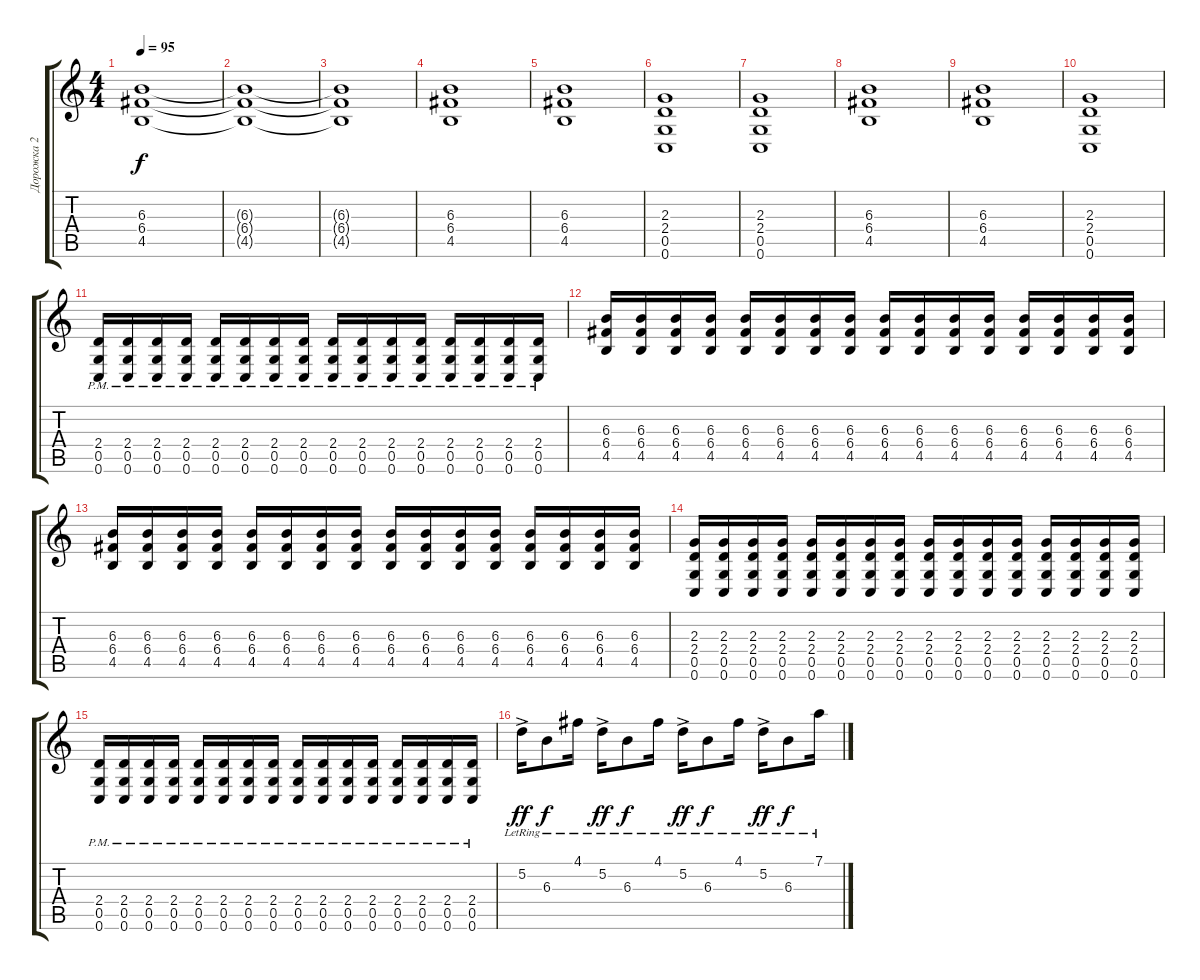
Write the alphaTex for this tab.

\track ("Дорожка 2" "Дорожка 2") {instrument distortionguitar}
\staff {score tabs}
\tuning (D4 A3 F3 C3 G2 C2) {hide}
\ts (4 4)
\tempo 95
\clef g2
\ks c
(6.3{t} 6.4{t} 4.5{t}).1{dy f} |
(6.3{t} 6.4{t} 4.5{t}).1 |
(6.3{t} 6.4{t} 4.5{t}).1 |
(6.3 6.4 4.5).1 |
(6.3 6.4 4.5).1 |
(2.3 2.4 0.5 0.6).1 |
(2.3 2.4 0.5 0.6).1 |
(6.3 6.4 4.5).1 |
(6.3 6.4 4.5).1 |
(2.3 2.4 0.5 0.6).1 |
(2.4{pm} 0.5{pm} 0.6{pm}).16 (2.4{pm} 0.5{pm} 0.6{pm}).16 (2.4{pm} 0.5{pm} 0.6{pm}).16 (2.4{pm} 0.5{pm} 0.6{pm}).16 (2.4{pm} 0.5{pm} 0.6{pm}).16 (2.4{pm} 0.5{pm} 0.6{pm}).16 (2.4{pm} 0.5{pm} 0.6{pm}).16 (2.4{pm} 0.5{pm} 0.6{pm}).16 (2.4{pm} 0.5{pm} 0.6{pm}).16 (2.4{pm} 0.5{pm} 0.6{pm}).16 (2.4{pm} 0.5{pm} 0.6{pm}).16 (2.4{pm} 0.5{pm} 0.6{pm}).16 (2.4{pm} 0.5{pm} 0.6{pm}).16 (2.4{pm} 0.5{pm} 0.6{pm}).16 (2.4{pm} 0.5{pm} 0.6{pm}).16 (2.4{pm} 0.5{pm} 0.6{pm}).16 |
(6.3 6.4 4.5).16 (6.3 6.4 4.5).16 (6.3 6.4 4.5).16 (6.3 6.4 4.5).16 (6.3 6.4 4.5).16 (6.3 6.4 4.5).16 (6.3 6.4 4.5).16 (6.3 6.4 4.5).16 (6.3 6.4 4.5).16 (6.3 6.4 4.5).16 (6.3 6.4 4.5).16 (6.3 6.4 4.5).16 (6.3 6.4 4.5).16 (6.3 6.4 4.5).16 (6.3 6.4 4.5).16 (6.3 6.4 4.5).16 |
(6.3 6.4 4.5).16 (6.3 6.4 4.5).16 (6.3 6.4 4.5).16 (6.3 6.4 4.5).16 (6.3 6.4 4.5).16 (6.3 6.4 4.5).16 (6.3 6.4 4.5).16 (6.3 6.4 4.5).16 (6.3 6.4 4.5).16 (6.3 6.4 4.5).16 (6.3 6.4 4.5).16 (6.3 6.4 4.5).16 (6.3 6.4 4.5).16 (6.3 6.4 4.5).16 (6.3 6.4 4.5).16 (6.3 6.4 4.5).16 |
(2.3 2.4 0.5 0.6).16 (2.3 2.4 0.5 0.6).16 (2.3 2.4 0.5 0.6).16 (2.3 2.4 0.5 0.6).16 (2.3 2.4 0.5 0.6).16 (2.3 2.4 0.5 0.6).16 (2.3 2.4 0.5 0.6).16 (2.3 2.4 0.5 0.6).16 (2.3 2.4 0.5 0.6).16 (2.3 2.4 0.5 0.6).16 (2.3 2.4 0.5 0.6).16 (2.3 2.4 0.5 0.6).16 (2.3 2.4 0.5 0.6).16 (2.3 2.4 0.5 0.6).16 (2.3 2.4 0.5 0.6).16 (2.3 2.4 0.5 0.6).16 |
(2.4{pm} 0.5{pm} 0.6{pm}).16 (2.4{pm} 0.5{pm} 0.6{pm}).16 (2.4{pm} 0.5{pm} 0.6{pm}).16 (2.4{pm} 0.5{pm} 0.6{pm}).16 (2.4{pm} 0.5{pm} 0.6{pm}).16 (2.4{pm} 0.5{pm} 0.6{pm}).16 (2.4{pm} 0.5{pm} 0.6{pm}).16 (2.4{pm} 0.5{pm} 0.6{pm}).16 (2.4{pm} 0.5{pm} 0.6{pm}).16 (2.4{pm} 0.5{pm} 0.6{pm}).16 (2.4{pm} 0.5{pm} 0.6{pm}).16 (2.4{pm} 0.5{pm} 0.6{pm}).16 (2.4{pm} 0.5{pm} 0.6{pm}).16 (2.4{pm} 0.5{pm} 0.6{pm}).16 (2.4{pm} 0.5{pm} 0.6{pm}).16 (2.4{pm} 0.5{pm} 0.6{pm}).16 |
5.2{ac lr}.16{dy ff instrument electricguitarjazz} 6.3{lr}.8{dy f} 4.1{lr}.16 5.2{ac lr}.16{dy ff} 6.3{lr}.8{dy f} 4.1{lr}.16 5.2{ac lr}.16{dy ff} 6.3{lr}.8{dy f} 4.1{lr}.16 5.2{ac lr}.16{dy ff} 6.3{lr}.8{dy f} 7.1{lr}.16
